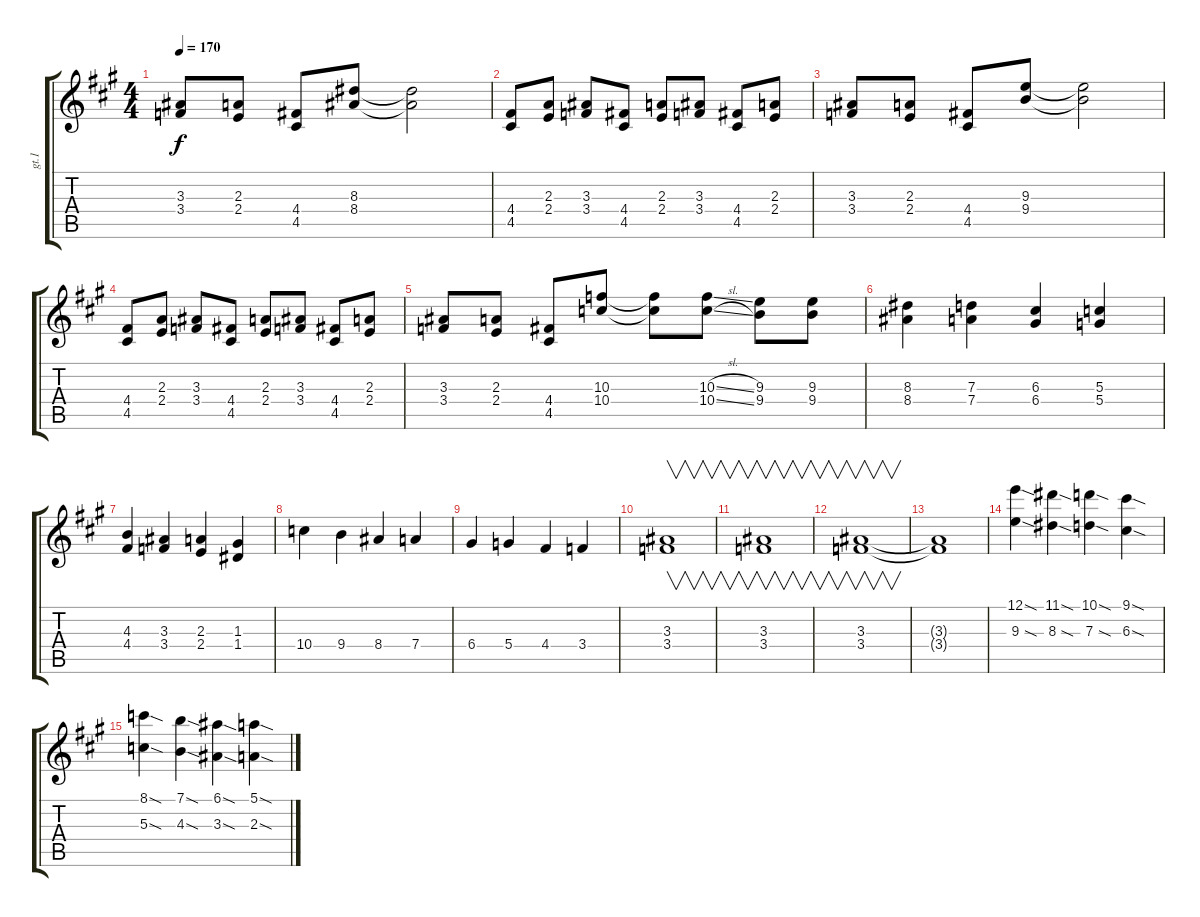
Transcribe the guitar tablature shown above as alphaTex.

\track ("gt.1" "gt.1") {instrument overdrivenguitar}
\staff {score tabs}
\tuning (E4 B3 G3 D3 A2 E2) {hide}
\ts (4 4)
\tempo 170
\clef g2
\ks a
(3.3 3.4).8{dy f} (2.3 2.4).8 (4.4 4.5).8 (8.3 8.4).8 (8.3{t} 8.4{t}).2 |
(4.4 4.5).8 (2.3 2.4).8 (3.3 3.4).8 (4.4 4.5).8 (2.3 2.4).8 (3.3 3.4).8 (4.4 4.5).8 (2.3 2.4).8 |
(3.3 3.4).8 (2.3 2.4).8 (4.4 4.5).8 (9.3 9.4).8 (9.3{t} 9.4{t}).2 |
(4.4 4.5).8 (2.3 2.4).8 (3.3 3.4).8 (4.4 4.5).8 (2.3 2.4).8 (3.3 3.4).8 (4.4 4.5).8 (2.3 2.4).8 |
(3.3 3.4).8 (2.3 2.4).8 (4.4 4.5).8 (10.3 10.4).8 (10.3{t} 10.4{t}).8 (10.3{sl} 10.4{sl}).8 (9.3 9.4).8 (9.3 9.4).8 |
(8.3 8.4).4 (7.3 7.4).4 (6.3 6.4).4 (5.3 5.4).4 |
(4.3 4.4).4 (3.3 3.4).4 (2.3 2.4).4 (1.3 1.4).4 |
10.4.4 9.4.4 8.4.4 7.4.4 |
6.4.4 5.4.4 4.4.4 3.4.4 |
(3.3 3.4).1{v} |
(3.3 3.4).1{v} |
(3.3 3.4).1{v} |
(3.3{t} 3.4{t}).1 |
(12.1{sod} 9.3{sod}).4 (11.1{sod} 8.3{sod}).4 (10.1{sod} 7.3{sod}).4 (9.1{sod} 6.3{sod}).4 |
(8.1{sod} 5.3{sod}).4 (7.1{sod} 4.3{sod}).4 (6.1{sod} 3.3{sod}).4 (5.1{sod} 2.3{sod}).4
